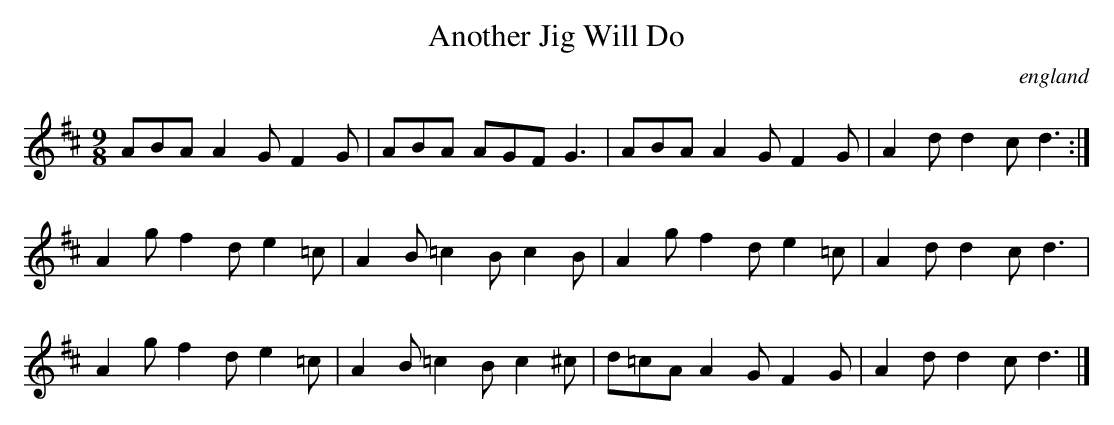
X:1
T:Another Jig Will Do
O:england
M:9/8
L:1/8
K:D Major
ABA A2G F2G|ABA AGF G3|ABA A2G F2G|A2d d2c d3:|
A2g f2d e2=c|A2B =c2B c2B|A2g f2d e2=c|A2d d2c d3|
A2g f2d e2=c|A2B =c2B c2^c|d=cA A2G F2G|A2d d2c d3|]
